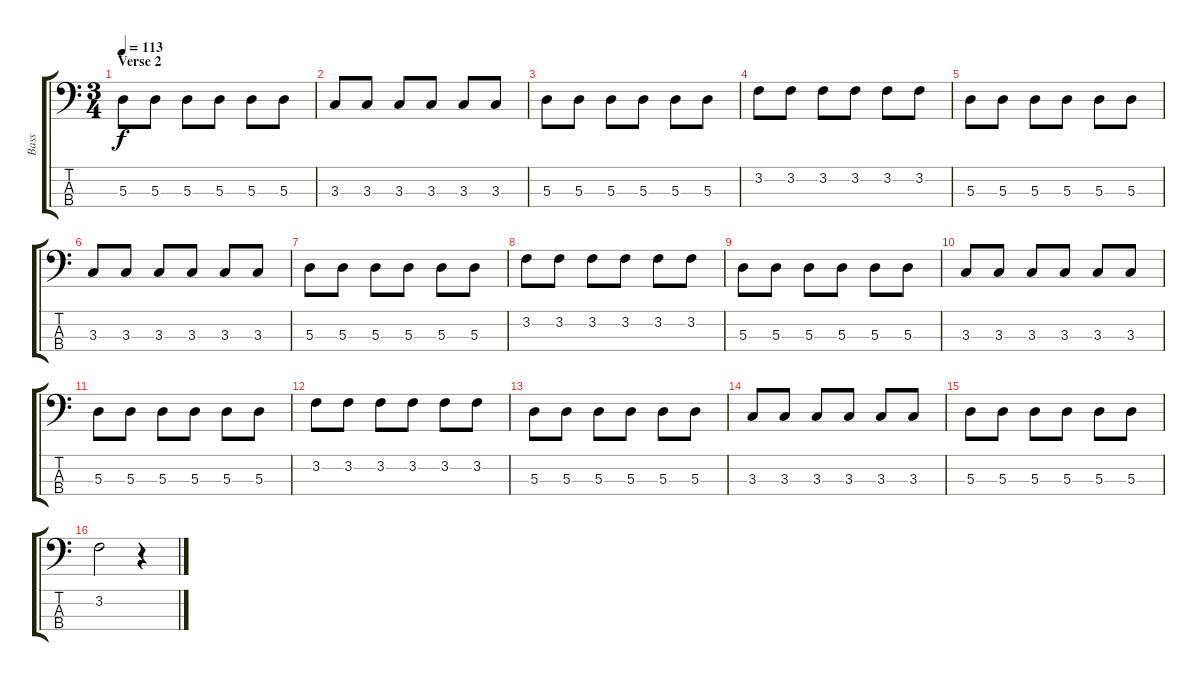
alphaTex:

\track ("Bass" "Bass") {instrument electricbasspick}
\staff {score tabs}
\tuning (G2 D2 A1 E1) {hide}
\ts (3 4)
\section ("" "Verse 2")
\tempo 113
\clef f4
\ks c
5.3.8{dy f} 5.3.8 5.3.8 5.3.8 5.3.8 5.3.8 |
3.3.8 3.3.8 3.3.8 3.3.8 3.3.8 3.3.8 |
5.3.8 5.3.8 5.3.8 5.3.8 5.3.8 5.3.8 |
3.2.8 3.2.8 3.2.8 3.2.8 3.2.8 3.2.8 |
5.3.8 5.3.8 5.3.8 5.3.8 5.3.8 5.3.8 |
3.3.8 3.3.8 3.3.8 3.3.8 3.3.8 3.3.8 |
5.3.8 5.3.8 5.3.8 5.3.8 5.3.8 5.3.8 |
3.2.8 3.2.8 3.2.8 3.2.8 3.2.8 3.2.8 |
5.3.8 5.3.8 5.3.8 5.3.8 5.3.8 5.3.8 |
3.3.8 3.3.8 3.3.8 3.3.8 3.3.8 3.3.8 |
5.3.8 5.3.8 5.3.8 5.3.8 5.3.8 5.3.8 |
3.2.8 3.2.8 3.2.8 3.2.8 3.2.8 3.2.8 |
5.3.8 5.3.8 5.3.8 5.3.8 5.3.8 5.3.8 |
3.3.8 3.3.8 3.3.8 3.3.8 3.3.8 3.3.8 |
5.3.8 5.3.8 5.3.8 5.3.8 5.3.8 5.3.8 |
3.2.2 r.4
